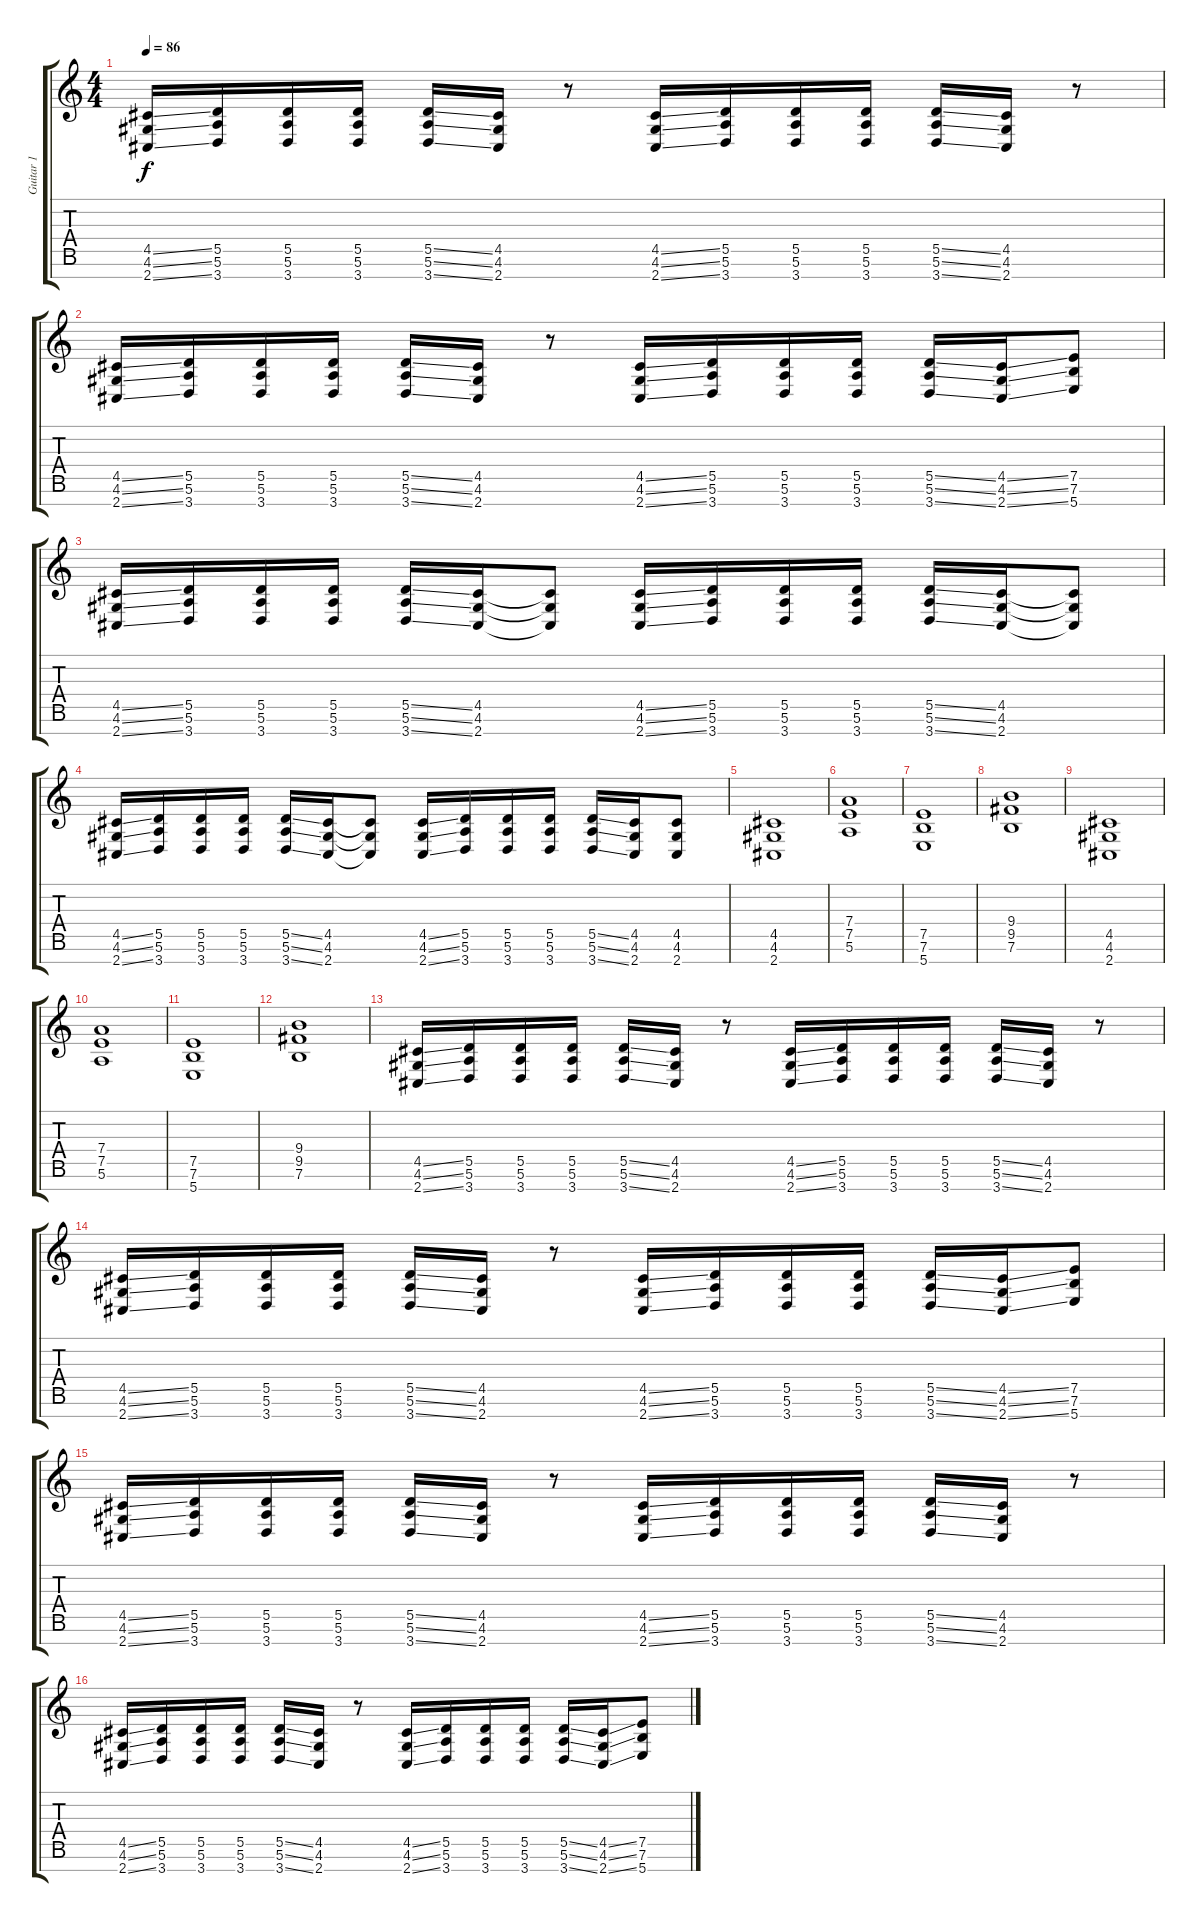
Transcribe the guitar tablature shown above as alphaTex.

\track ("Guitar 1" "Guitar 1") {instrument distortionguitar}
\staff {score tabs}
\tuning (E4 B3 G3 D3 A2 E2 B1) {hide}
\ts (4 4)
\tempo 86
\clef g2
\ks c
(4.5{ss} 4.6{ss} 2.7{ss}).16{dy f} (5.5 5.6 3.7).16 (5.5 5.6 3.7).16 (5.5 5.6 3.7).16 (5.5{ss} 5.6{ss} 3.7{ss}).16 (4.5 4.6 2.7).16 r.8 (4.5{ss} 4.6{ss} 2.7{ss}).16 (5.5 5.6 3.7).16 (5.5 5.6 3.7).16 (5.5 5.6 3.7).16 (5.5{ss} 5.6{ss} 3.7{ss}).16 (4.5 4.6 2.7).16 r.8 |
(4.5{ss} 4.6{ss} 2.7{ss}).16 (5.5 5.6 3.7).16 (5.5 5.6 3.7).16 (5.5 5.6 3.7).16 (5.5{ss} 5.6{ss} 3.7{ss}).16 (4.5 4.6 2.7).16 r.8 (4.5{ss} 4.6{ss} 2.7{ss}).16 (5.5 5.6 3.7).16 (5.5 5.6 3.7).16 (5.5 5.6 3.7).16 (5.5{ss} 5.6{ss} 3.7{ss}).16 (4.5{ss} 4.6{ss} 2.7{ss}).16 (7.5 7.6 5.7).8 |
(4.5{ss} 4.6{ss} 2.7{ss}).16 (5.5 5.6 3.7).16 (5.5 5.6 3.7).16 (5.5 5.6 3.7).16 (5.5{ss} 5.6{ss} 3.7{ss}).16 (4.5 4.6 2.7).16 (4.5{t} 4.6{t} 2.7{t}).8 (4.5{ss} 4.6{ss} 2.7{ss}).16 (5.5 5.6 3.7).16 (5.5 5.6 3.7).16 (5.5 5.6 3.7).16 (5.5{ss} 5.6{ss} 3.7{ss}).16 (4.5 4.6 2.7).16 (4.5{t} 4.6{t} 2.7{t}).8 |
(4.5{ss} 4.6{ss} 2.7{ss}).16 (5.5 5.6 3.7).16 (5.5 5.6 3.7).16 (5.5 5.6 3.7).16 (5.5{ss} 5.6{ss} 3.7{ss}).16 (4.5 4.6 2.7).16 (4.5{t} 4.6{t} 2.7{t}).8 (4.5{ss} 4.6{ss} 2.7{ss}).16 (5.5 5.6 3.7).16 (5.5 5.6 3.7).16 (5.5 5.6 3.7).16 (5.5{ss} 5.6{ss} 3.7{ss}).16 (4.5 4.6 2.7).16 (4.5 4.6 2.7).8 |
(4.5 4.6 2.7).1 |
(7.4 7.5 5.6).1 |
(7.5 7.6 5.7).1 |
(9.4 9.5 7.6).1 |
(4.5 4.6 2.7).1 |
(7.4 7.5 5.6).1 |
(7.5 7.6 5.7).1 |
(9.4 9.5 7.6).1 |
(4.5{ss} 4.6{ss} 2.7{ss}).16 (5.5 5.6 3.7).16 (5.5 5.6 3.7).16 (5.5 5.6 3.7).16 (5.5{ss} 5.6{ss} 3.7{ss}).16 (4.5 4.6 2.7).16 r.8 (4.5{ss} 4.6{ss} 2.7{ss}).16 (5.5 5.6 3.7).16 (5.5 5.6 3.7).16 (5.5 5.6 3.7).16 (5.5{ss} 5.6{ss} 3.7{ss}).16 (4.5 4.6 2.7).16 r.8 |
(4.5{ss} 4.6{ss} 2.7{ss}).16 (5.5 5.6 3.7).16 (5.5 5.6 3.7).16 (5.5 5.6 3.7).16 (5.5{ss} 5.6{ss} 3.7{ss}).16 (4.5 4.6 2.7).16 r.8 (4.5{ss} 4.6{ss} 2.7{ss}).16 (5.5 5.6 3.7).16 (5.5 5.6 3.7).16 (5.5 5.6 3.7).16 (5.5{ss} 5.6{ss} 3.7{ss}).16 (4.5{ss} 4.6{ss} 2.7{ss}).16 (7.5 7.6 5.7).8 |
(4.5{ss} 4.6{ss} 2.7{ss}).16 (5.5 5.6 3.7).16 (5.5 5.6 3.7).16 (5.5 5.6 3.7).16 (5.5{ss} 5.6{ss} 3.7{ss}).16 (4.5 4.6 2.7).16 r.8 (4.5{ss} 4.6{ss} 2.7{ss}).16 (5.5 5.6 3.7).16 (5.5 5.6 3.7).16 (5.5 5.6 3.7).16 (5.5{ss} 5.6{ss} 3.7{ss}).16 (4.5 4.6 2.7).16 r.8 |
(4.5{ss} 4.6{ss} 2.7{ss}).16 (5.5 5.6 3.7).16 (5.5 5.6 3.7).16 (5.5 5.6 3.7).16 (5.5{ss} 5.6{ss} 3.7{ss}).16 (4.5 4.6 2.7).16 r.8 (4.5{ss} 4.6{ss} 2.7{ss}).16 (5.5 5.6 3.7).16 (5.5 5.6 3.7).16 (5.5 5.6 3.7).16 (5.5{ss} 5.6{ss} 3.7{ss}).16 (4.5{ss} 4.6{ss} 2.7{ss}).16 (7.5 7.6 5.7).8
